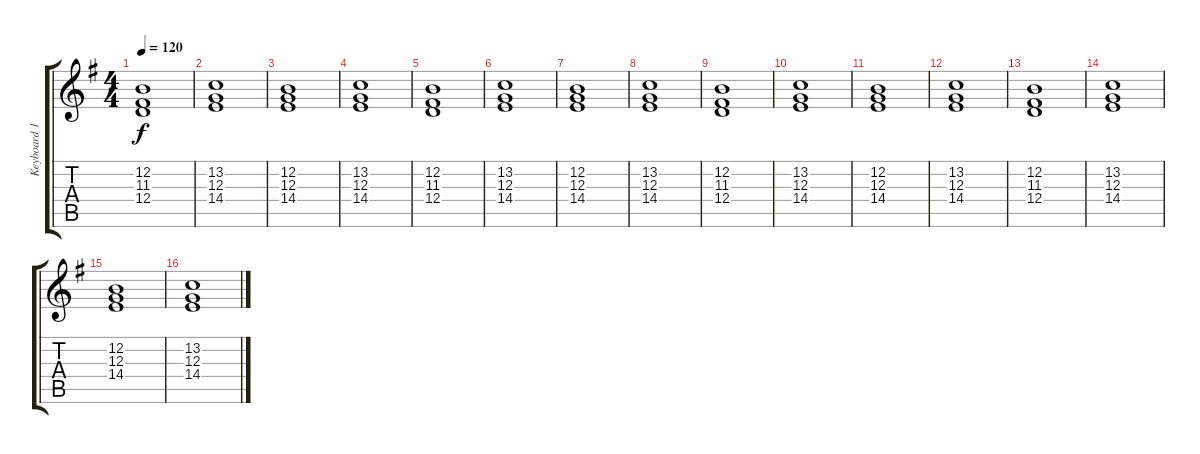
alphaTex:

\track ("Keyboard 1" "Keyboard 1") {instrument stringensemble1}
\staff {score tabs}
\tuning (E4 B3 G3 D3 A2 E2) {hide}
\ts (4 4)
\tempo 120
\clef g2
\ks g
(12.2 11.3 12.4).1{dy f} |
(13.2 12.3 14.4).1 |
(12.2 12.3 14.4).1 |
(13.2 12.3 14.4).1 |
(12.2 11.3 12.4).1 |
(13.2 12.3 14.4).1 |
(12.2 12.3 14.4).1 |
(13.2 12.3 14.4).1 |
(12.2 11.3 12.4).1 |
(13.2 12.3 14.4).1 |
(12.2 12.3 14.4).1 |
(13.2 12.3 14.4).1 |
(12.2 11.3 12.4).1 |
(13.2 12.3 14.4).1 |
(12.2 12.3 14.4).1 |
(13.2 12.3 14.4).1
